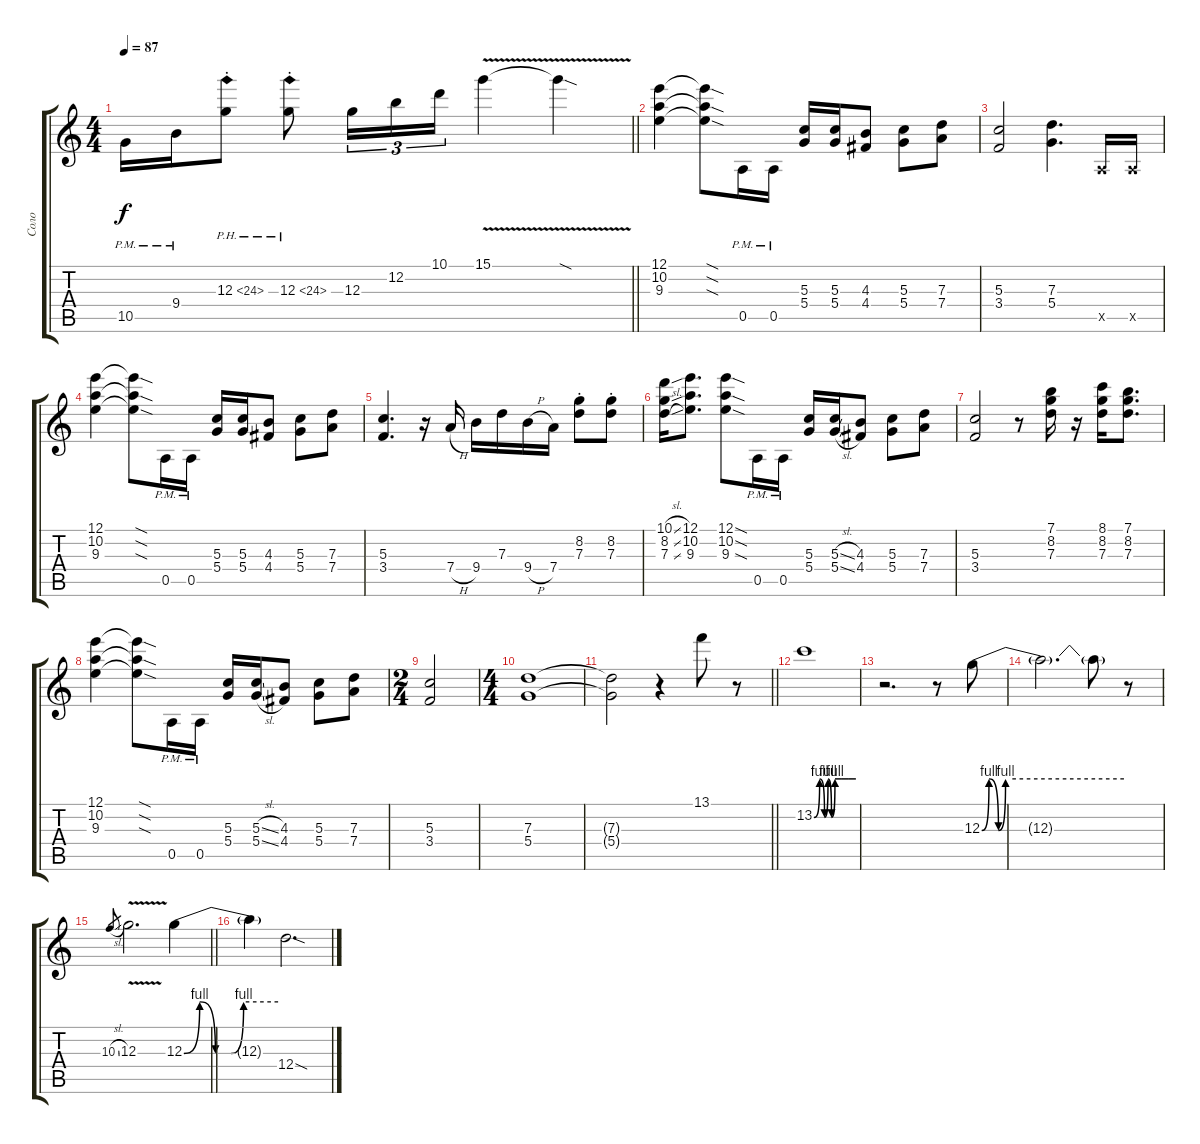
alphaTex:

\track ("Соло" "Соло") {instrument electricguitarclean}
\staff {score tabs}
\tuning (E4 B3 G3 D3 A2 E2) {hide}
\ts (4 4)
\tempo 87
\clef g2
\barLineRight lightlight
\ks c
10.5{pm}.16{dy f} 9.4{pm}.16 12.3{ph 12 st}.8 12.3{ph 12 st}.8 12.3.16{tu (3 2)} 12.2.16{tu (3 2)} 10.1.16{tu (3 2)} 15.1{v}.4 15.1{sod t}.4 |
(12.1 10.2 9.3).4 (12.1{sod t} 10.2{sod t} 9.3{sod t}).8 0.5{pm}.16 0.5{pm}.16 (5.3 5.4).16 (5.3 5.4).16 (4.3 4.4).8 (5.3 5.4).8 (7.3 7.4).8 |
(5.3 3.4).2 (7.3 5.4).4{d} 0.5{x}.16 0.5{x}.16 |
(12.1 10.2 9.3).4 (12.1{sod t} 10.2{sod t} 9.3{sod t}).8 0.5{pm}.16 0.5{pm}.16 (5.3 5.4).16 (5.3 5.4).16 (4.3 4.4).8 (5.3 5.4).8 (7.3 7.4).8 |
(5.3 3.4).4{d} r.16 7.4{h}.16 9.4.16 7.3.16 9.4{h}.16 7.4.16 (8.2{st} 7.3{st}).8 (8.2{st} 7.3{st}).8 |
(10.1{sl} 8.2{sl} 7.3{sl}).16 (12.1 10.2 9.3).8{d} (12.1{sod} 10.2{sod} 9.3{sod}).8 0.5{pm}.16 0.5{pm}.16 (5.3 5.4).16 (5.3{sl} 5.4{sl}).16 (4.3 4.4).8 (5.3 5.4).8 (7.3 7.4).8 |
(5.3 3.4).2 r.8 (7.1 8.2 7.3).16 r.16 (8.1 8.2 7.3).16 (7.1 8.2 7.3).8{d} |
(12.1 10.2 9.3).4 (12.1{sod t} 10.2{sod t} 9.3{sod t}).8 0.5{pm}.16 0.5{pm}.16 (5.3 5.4).16 (5.3{sl} 5.4{sl}).16 (4.3 4.4).8 (5.3 5.4).8 (7.3 7.4).8 |
\ts (2 4)
(5.3 3.4).2 |
\ts (4 4)
(7.3 5.4).1 |
\barLineRight lightlight
(7.3{t} 5.4{t}).2 r.4{instrument electricguitarjazz} 13.1.8 r.8 |
13.2{be (custom 0 0 8 4 15 0 20 4 25 0 30 4 40 4 50 4 60 4)}.1 |
r.2{d} r.8 12.3{be (custom 0 0 3 4 7 0 10 4 60 4)}.8 |
12.3{t}.2{d} 12.3{t}.8 r.8 |
\barLineRight lightlight
10.3{sl}.8{gr} 12.3{v}.2{d} 12.3{be (custom 0 0 10 4 20 0 30 0 38 4 60 4)}.4 |
12.3{t}.4 12.4{sod}.2{d}
